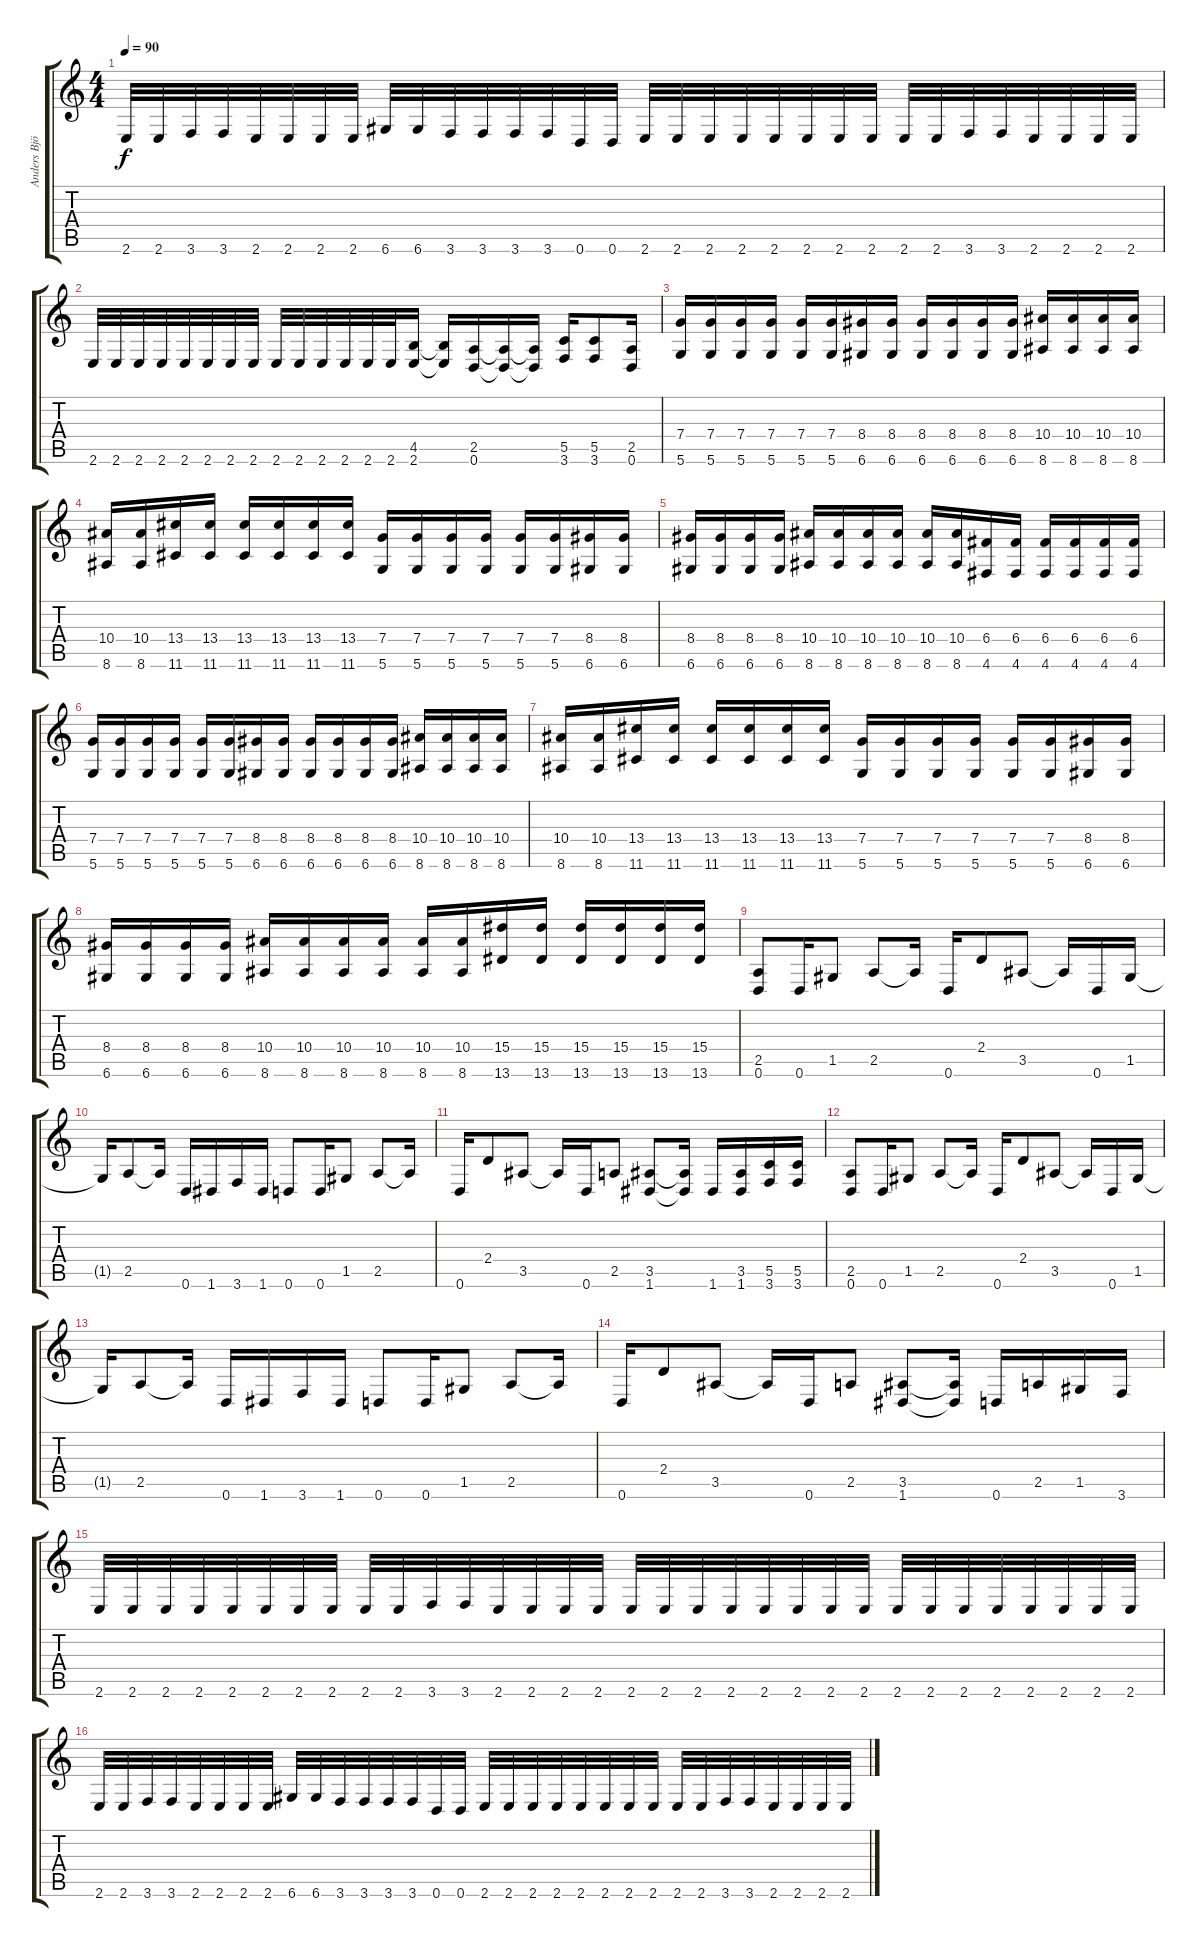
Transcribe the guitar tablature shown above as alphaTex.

\track ("Anders Björler" "Anders Bjö") {instrument distortionguitar}
\staff {score tabs}
\tuning (D4 A3 F3 C3 G2 D2) {hide}
\ts (4 4)
\tempo 90
\clef g2
\ks c
2.6.32{dy f} 2.6.32 3.6.32 3.6.32 2.6.32 2.6.32 2.6.32 2.6.32 6.6.32 6.6.32 3.6.32 3.6.32 3.6.32 3.6.32 0.6.32 0.6.32 2.6.32 2.6.32 2.6.32 2.6.32 2.6.32 2.6.32 2.6.32 2.6.32 2.6.32 2.6.32 3.6.32 3.6.32 2.6.32 2.6.32 2.6.32 2.6.32 |
2.6.32 2.6.32 2.6.32 2.6.32 2.6.32 2.6.32 2.6.32 2.6.32 2.6.32 2.6.32 2.6.32 2.6.32 2.6.32 2.6.32 (4.5 2.6).16 (4.5{t} 2.6{t}).16 (2.5 0.6).16 (2.5{t} 0.6{t}).16 (2.5{t} 0.6{t}).16 (5.5 3.6).16 (5.5 3.6).8 (2.5 0.6).16 |
(7.4 5.6).16 (7.4 5.6).16 (7.4 5.6).16 (7.4 5.6).16 (7.4 5.6).16 (7.4 5.6).16 (8.4 6.6).16 (8.4 6.6).16 (8.4 6.6).16 (8.4 6.6).16 (8.4 6.6).16 (8.4 6.6).16 (10.4 8.6).16 (10.4 8.6).16 (10.4 8.6).16 (10.4 8.6).16 |
(10.4 8.6).16 (10.4 8.6).16 (13.4 11.6).16 (13.4 11.6).16 (13.4 11.6).16 (13.4 11.6).16 (13.4 11.6).16 (13.4 11.6).16 (7.4 5.6).16 (7.4 5.6).16 (7.4 5.6).16 (7.4 5.6).16 (7.4 5.6).16 (7.4 5.6).16 (8.4 6.6).16 (8.4 6.6).16 |
(8.4 6.6).16 (8.4 6.6).16 (8.4 6.6).16 (8.4 6.6).16 (10.4 8.6).16 (10.4 8.6).16 (10.4 8.6).16 (10.4 8.6).16 (10.4 8.6).16 (10.4 8.6).16 (6.4 4.6).16 (6.4 4.6).16 (6.4 4.6).16 (6.4 4.6).16 (6.4 4.6).16 (6.4 4.6).16 |
(7.4 5.6).16 (7.4 5.6).16 (7.4 5.6).16 (7.4 5.6).16 (7.4 5.6).16 (7.4 5.6).16 (8.4 6.6).16 (8.4 6.6).16 (8.4 6.6).16 (8.4 6.6).16 (8.4 6.6).16 (8.4 6.6).16 (10.4 8.6).16 (10.4 8.6).16 (10.4 8.6).16 (10.4 8.6).16 |
(10.4 8.6).16 (10.4 8.6).16 (13.4 11.6).16 (13.4 11.6).16 (13.4 11.6).16 (13.4 11.6).16 (13.4 11.6).16 (13.4 11.6).16 (7.4 5.6).16 (7.4 5.6).16 (7.4 5.6).16 (7.4 5.6).16 (7.4 5.6).16 (7.4 5.6).16 (8.4 6.6).16 (8.4 6.6).16 |
(8.4 6.6).16 (8.4 6.6).16 (8.4 6.6).16 (8.4 6.6).16 (10.4 8.6).16 (10.4 8.6).16 (10.4 8.6).16 (10.4 8.6).16 (10.4 8.6).16 (10.4 8.6).16 (15.4 13.6).16 (15.4 13.6).16 (15.4 13.6).16 (15.4 13.6).16 (15.4 13.6).16 (15.4 13.6).16 |
(2.5 0.6).8 0.6.16 1.5.8 2.5.8 2.5{t}.16 0.6.16 2.4.8 3.5.8 3.5{t}.16 0.6.16 1.5.16 |
1.5{t}.16 2.5.8 2.5{t}.16 0.6.16 1.6.16 3.6.16 1.6.16 0.6.8 0.6.16 1.5.8 2.5.8 2.5{t}.16 |
0.6.16 2.4.8 3.5.8 3.5{t}.16 0.6.16 2.5.8 (3.5 1.6).8 (3.5{t} 1.6{t}).16 1.6.16 (3.5 1.6).16 (5.5 3.6).16 (5.5 3.6).16 |
(2.5 0.6).8 0.6.16 1.5.8 2.5.8 2.5{t}.16 0.6.16 2.4.8 3.5.8 3.5{t}.16 0.6.16 1.5.16 |
1.5{t}.16 2.5.8 2.5{t}.16 0.6.16 1.6.16 3.6.16 1.6.16 0.6.8 0.6.16 1.5.8 2.5.8 2.5{t}.16 |
0.6.16 2.4.8 3.5.8 3.5{t}.16 0.6.16 2.5.8 (3.5 1.6).8 (3.5{t} 1.6{t}).16 0.6.16 2.5.16 1.5.16 3.6.16 |
2.6.32 2.6.32 2.6.32 2.6.32 2.6.32 2.6.32 2.6.32 2.6.32 2.6.32 2.6.32 3.6.32 3.6.32 2.6.32 2.6.32 2.6.32 2.6.32 2.6.32 2.6.32 2.6.32 2.6.32 2.6.32 2.6.32 2.6.32 2.6.32 2.6.32 2.6.32 2.6.32 2.6.32 2.6.32 2.6.32 2.6.32 2.6.32 |
2.6.32 2.6.32 3.6.32 3.6.32 2.6.32 2.6.32 2.6.32 2.6.32 6.6.32 6.6.32 3.6.32 3.6.32 3.6.32 3.6.32 0.6.32 0.6.32 2.6.32 2.6.32 2.6.32 2.6.32 2.6.32 2.6.32 2.6.32 2.6.32 2.6.32 2.6.32 3.6.32 3.6.32 2.6.32 2.6.32 2.6.32 2.6.32
